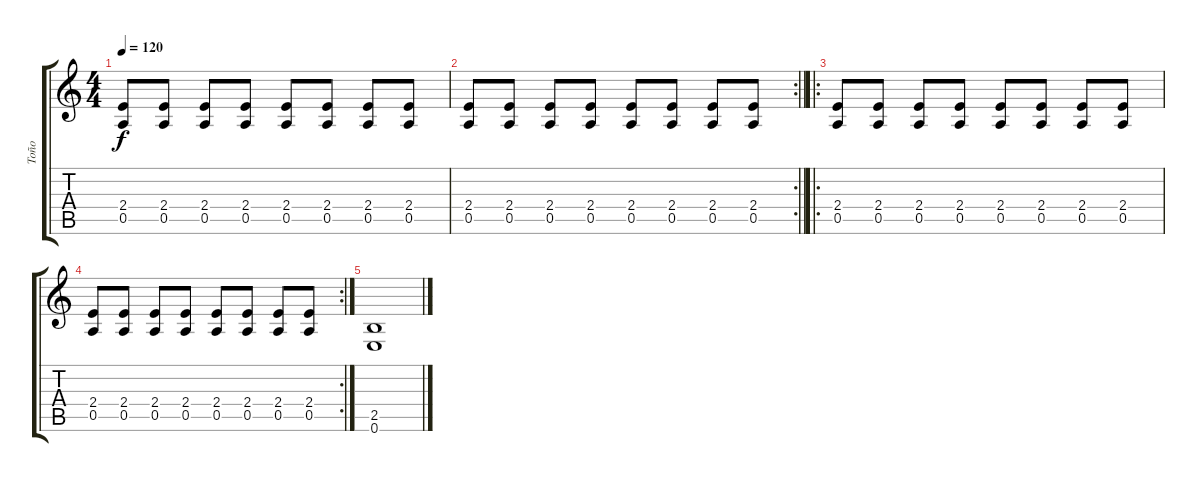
\track ("Toño" "Toño") {instrument overdrivenguitar}
\staff {score tabs}
\tuning (E4 B3 G3 D3 A2 E2) {hide}
\ts (4 4)
\tempo 120
\clef g2
\ks c
(2.4 0.5).8{dy f} (2.4 0.5).8 (2.4 0.5).8 (2.4 0.5).8 (2.4 0.5).8 (2.4 0.5).8 (2.4 0.5).8 (2.4 0.5).8 |
\rc 2
\barLineRight lightlight
(2.4 0.5).8 (2.4 0.5).8 (2.4 0.5).8 (2.4 0.5).8 (2.4 0.5).8 (2.4 0.5).8 (2.4 0.5).8 (2.4 0.5).8 |
\ro
(2.4 0.5).8 (2.4 0.5).8 (2.4 0.5).8 (2.4 0.5).8 (2.4 0.5).8 (2.4 0.5).8 (2.4 0.5).8 (2.4 0.5).8 |
\rc 2
(2.4 0.5).8 (2.4 0.5).8 (2.4 0.5).8 (2.4 0.5).8 (2.4 0.5).8 (2.4 0.5).8 (2.4 0.5).8 (2.4 0.5).8 |
(2.5 0.6).1
